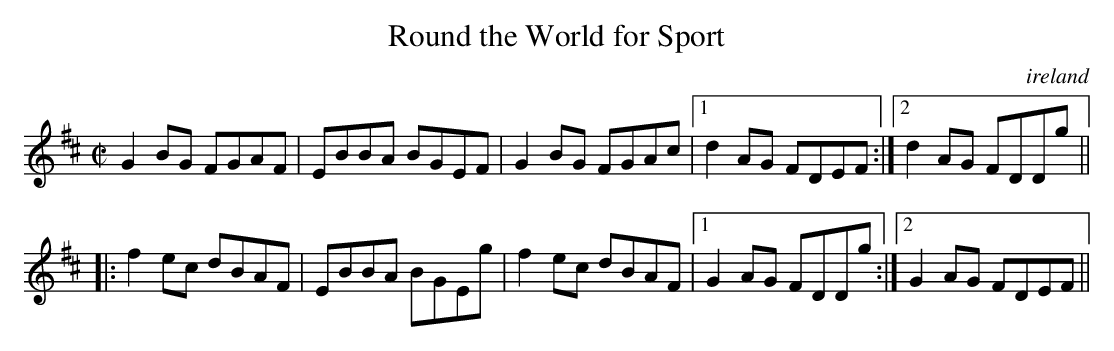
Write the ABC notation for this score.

X:1
T:Round the World for Sport
O:ireland
M:C|
K:Edor
G2BG FGAF|EBBA BGEF|G2BG FGAc|1 d2AG FDEF:|2 d2AG FDDg||
|:f2ec dBAF|EBBA BGEg|f2ec dBAF|1 G2AG FDDg:|2 G2AG FDEF||
